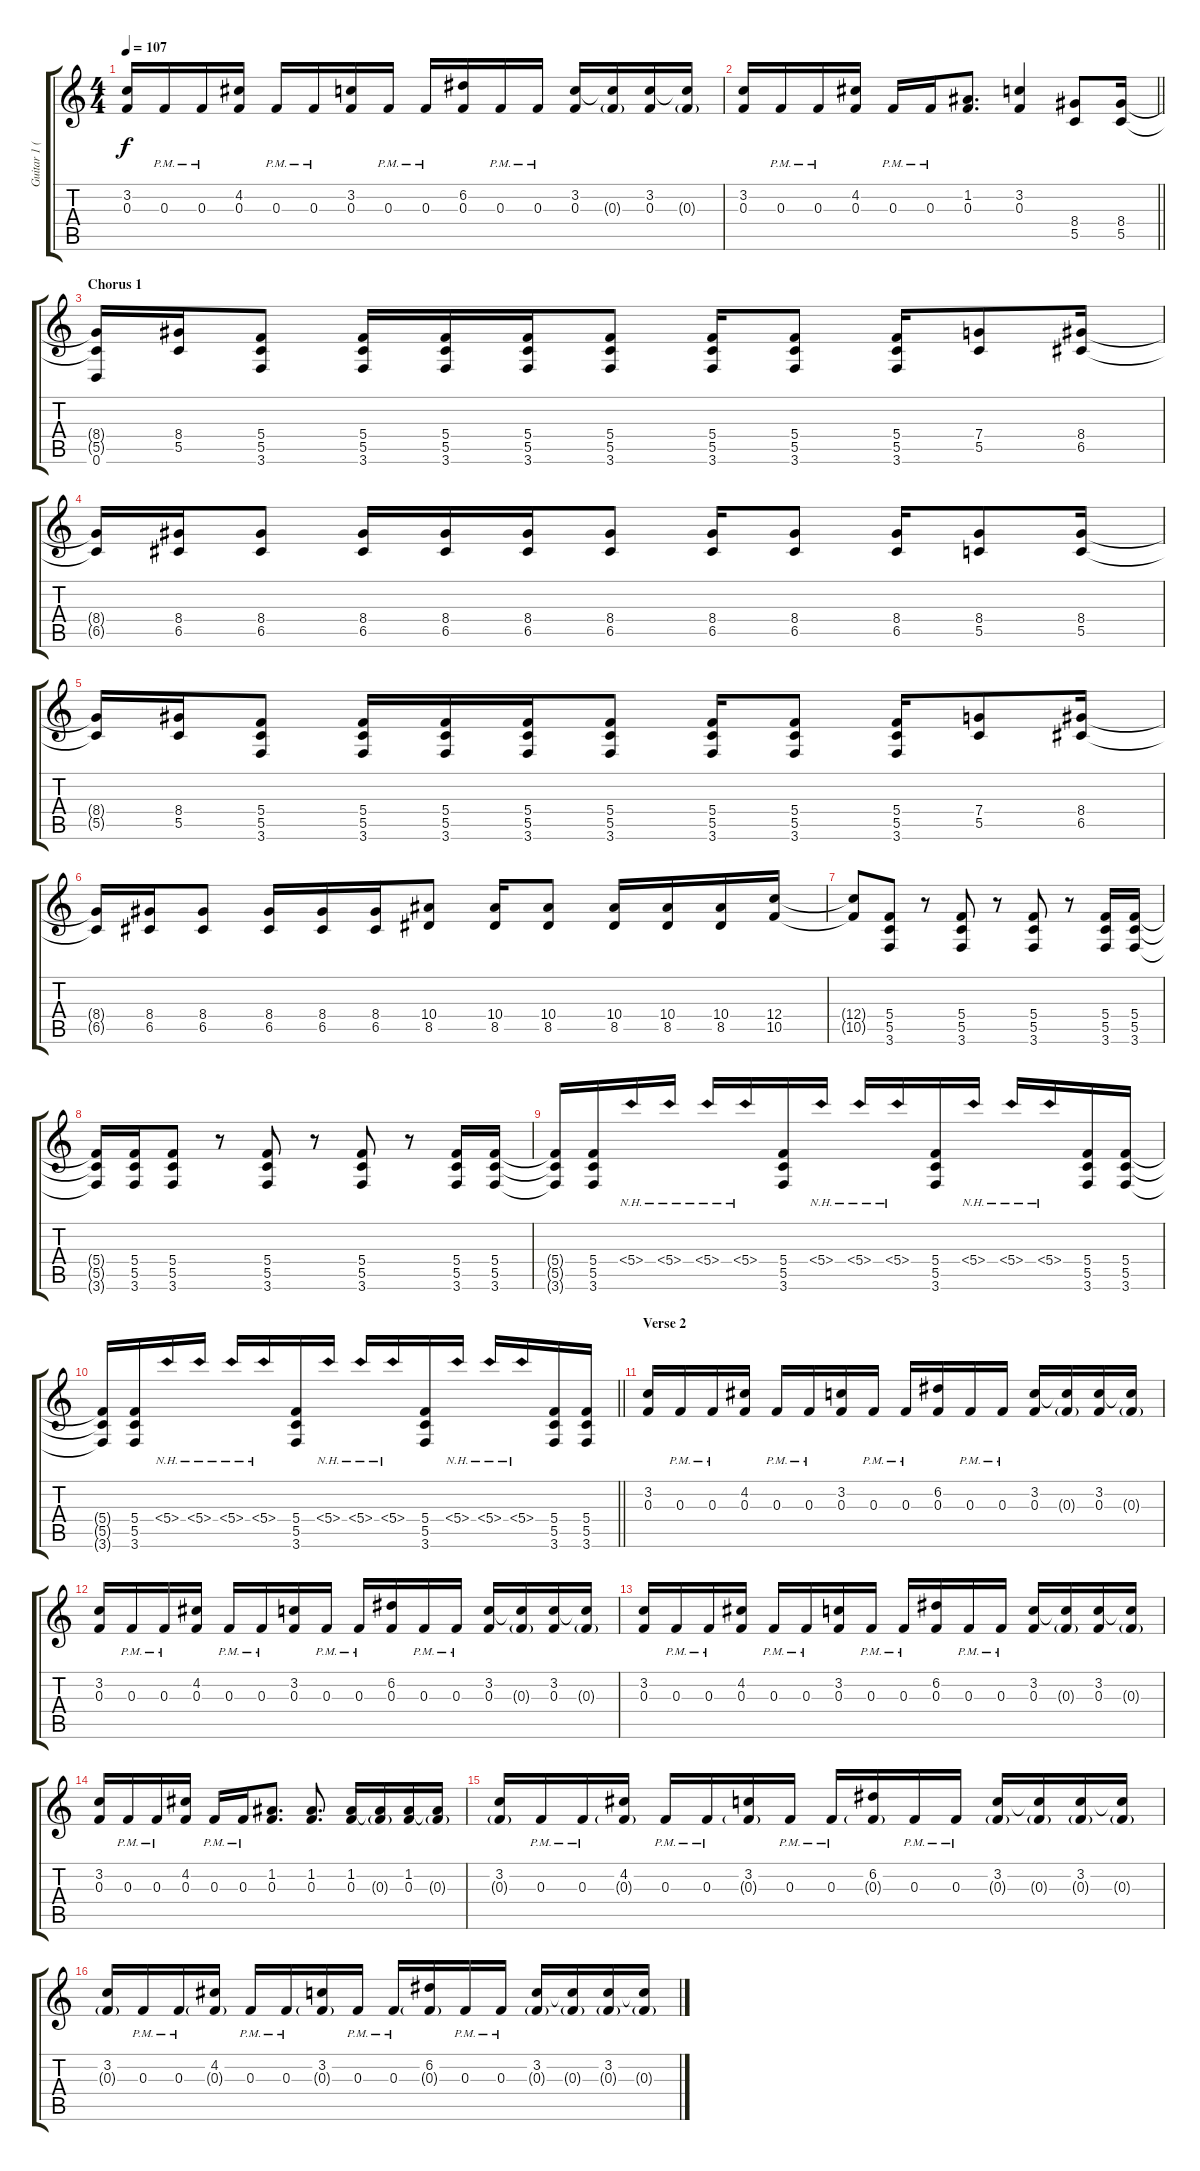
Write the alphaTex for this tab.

\track ("Guitar 1 (Kiley)" "Guitar 1 (") {instrument distortionguitar}
\staff {score tabs}
\tuning (D4 A3 F3 C3 G2 D2) {hide}
\ts (4 4)
\tempo 107
\clef g2
\ks c
(3.2 0.3).16{dy f} 0.3{pm}.16 0.3{pm}.16 (4.2 0.3).16 0.3{pm}.16 0.3{pm}.16 (3.2 0.3).16 0.3{pm}.16 0.3{pm}.16 (6.2 0.3).16 0.3{pm}.16 0.3{pm}.16 (3.2 0.3).16 (3.2{t} 0.3{g}).16 (3.2 0.3).16 (3.2{t} 0.3{g}).16 |
\barLineRight lightlight
(3.2 0.3).16 0.3{pm}.16 0.3{pm}.16 (4.2 0.3).16 0.3{pm}.16 0.3{pm}.16 (1.2 0.3).8{d} (3.2 0.3).4 (8.4 5.5).8 (8.4 5.5).16 |
\section ("" "Chorus 1")
(8.4{t} 5.5{t} 0.6).16 (8.4 5.5).16 (5.4 5.5 3.6).8 (5.4 5.5 3.6).16 (5.4 5.5 3.6).16 (5.4 5.5 3.6).16 (5.4 5.5 3.6).8 (5.4 5.5 3.6).16 (5.4 5.5 3.6).8 (5.4 5.5 3.6).16 (7.4 5.5).8 (8.4 6.5).16 |
(8.4{t} 6.5{t}).16 (8.4 6.5).16 (8.4 6.5).8 (8.4 6.5).16 (8.4 6.5).16 (8.4 6.5).16 (8.4 6.5).8 (8.4 6.5).16 (8.4 6.5).8 (8.4 6.5).16 (8.4 5.5).8 (8.4 5.5).16 |
(8.4{t} 5.5{t}).16 (8.4 5.5).16 (5.4 5.5 3.6).8 (5.4 5.5 3.6).16 (5.4 5.5 3.6).16 (5.4 5.5 3.6).16 (5.4 5.5 3.6).8 (5.4 5.5 3.6).16 (5.4 5.5 3.6).8 (5.4 5.5 3.6).16 (7.4 5.5).8 (8.4 6.5).16 |
(8.4{t} 6.5{t}).16 (8.4 6.5).16 (8.4 6.5).8 (8.4 6.5).16 (8.4 6.5).16 (8.4 6.5).16 (10.4 8.5).8 (10.4 8.5).16 (10.4 8.5).8 (10.4 8.5).16 (10.4 8.5).16 (10.4 8.5).16 (12.4 10.5).16 |
(12.4{t} 10.5{t}).8 (5.4 5.5 3.6).8 r.8 (5.4 5.5 3.6).8 r.8 (5.4 5.5 3.6).8 r.8 (5.4 5.5 3.6).16 (5.4 5.5 3.6).16 |
(5.4{t} 5.5{t} 3.6{t}).16 (5.4 5.5 3.6).16 (5.4 5.5 3.6).8 r.8 (5.4 5.5 3.6).8 r.8 (5.4 5.5 3.6).8 r.8 (5.4 5.5 3.6).16 (5.4 5.5 3.6).16 |
(5.4{t} 5.5{t} 3.6{t}).16 (5.4 5.5 3.6).16 5.4{nh}.16 5.4{nh}.16 5.4{nh}.16 5.4{nh}.16 (5.4 5.5 3.6).16 5.4{nh}.16 5.4{nh}.16 5.4{nh}.16 (5.4 5.5 3.6).16 5.4{nh}.16 5.4{nh}.16 5.4{nh}.16 (5.4 5.5 3.6).16 (5.4 5.5 3.6).16 |
\barLineRight lightlight
(5.4{t} 5.5{t} 3.6{t}).16 (5.4 5.5 3.6).16 5.4{nh}.16 5.4{nh}.16 5.4{nh}.16 5.4{nh}.16 (5.4 5.5 3.6).16 5.4{nh}.16 5.4{nh}.16 5.4{nh}.16 (5.4 5.5 3.6).16 5.4{nh}.16 5.4{nh}.16 5.4{nh}.16 (5.4 5.5 3.6).16 (5.4 5.5 3.6).16 |
\section ("" "Verse 2")
(3.2 0.3).16 0.3{pm}.16 0.3{pm}.16 (4.2 0.3).16 0.3{pm}.16 0.3{pm}.16 (3.2 0.3).16 0.3{pm}.16 0.3{pm}.16 (6.2 0.3).16 0.3{pm}.16 0.3{pm}.16 (3.2 0.3).16 (3.2{t} 0.3{g}).16 (3.2 0.3).16 (3.2{t} 0.3{g}).16 |
(3.2 0.3).16 0.3{pm}.16 0.3{pm}.16 (4.2 0.3).16 0.3{pm}.16 0.3{pm}.16 (3.2 0.3).16 0.3{pm}.16 0.3{pm}.16 (6.2 0.3).16 0.3{pm}.16 0.3{pm}.16 (3.2 0.3).16 (3.2{t} 0.3{g}).16 (3.2 0.3).16 (3.2{t} 0.3{g}).16 |
(3.2 0.3).16 0.3{pm}.16 0.3{pm}.16 (4.2 0.3).16 0.3{pm}.16 0.3{pm}.16 (3.2 0.3).16 0.3{pm}.16 0.3{pm}.16 (6.2 0.3).16 0.3{pm}.16 0.3{pm}.16 (3.2 0.3).16 (3.2{t} 0.3{g}).16 (3.2 0.3).16 (3.2{t} 0.3{g}).16 |
(3.2 0.3).16 0.3{pm}.16 0.3{pm}.16 (4.2 0.3).16 0.3{pm}.16 0.3{pm}.16 (1.2 0.3).8{d} (1.2 0.3).8{d} (1.2 0.3).16 (1.2{t} 0.3{g}).16 (1.2 0.3).16 (1.2{t} 0.3{g}).16 |
(3.2 0.3{g}).16 0.3{pm}.16 0.3{pm}.16 (4.2 0.3{g}).16 0.3{pm}.16 0.3{pm}.16 (3.2 0.3{g}).16 0.3{pm}.16 0.3{pm}.16 (6.2 0.3{g}).16 0.3{pm}.16 0.3{pm}.16 (3.2 0.3{g}).16 (3.2{t} 0.3{g}).16 (3.2 0.3{g}).16 (3.2{t} 0.3{g}).16 |
(3.2 0.3{g}).16 0.3{pm}.16 0.3{pm}.16 (4.2 0.3{g}).16 0.3{pm}.16 0.3{pm}.16 (3.2 0.3{g}).16 0.3{pm}.16 0.3{pm}.16 (6.2 0.3{g}).16 0.3{pm}.16 0.3{pm}.16 (3.2 0.3{g}).16 (3.2{t} 0.3{g}).16 (3.2 0.3{g}).16 (3.2{t} 0.3{g}).16
